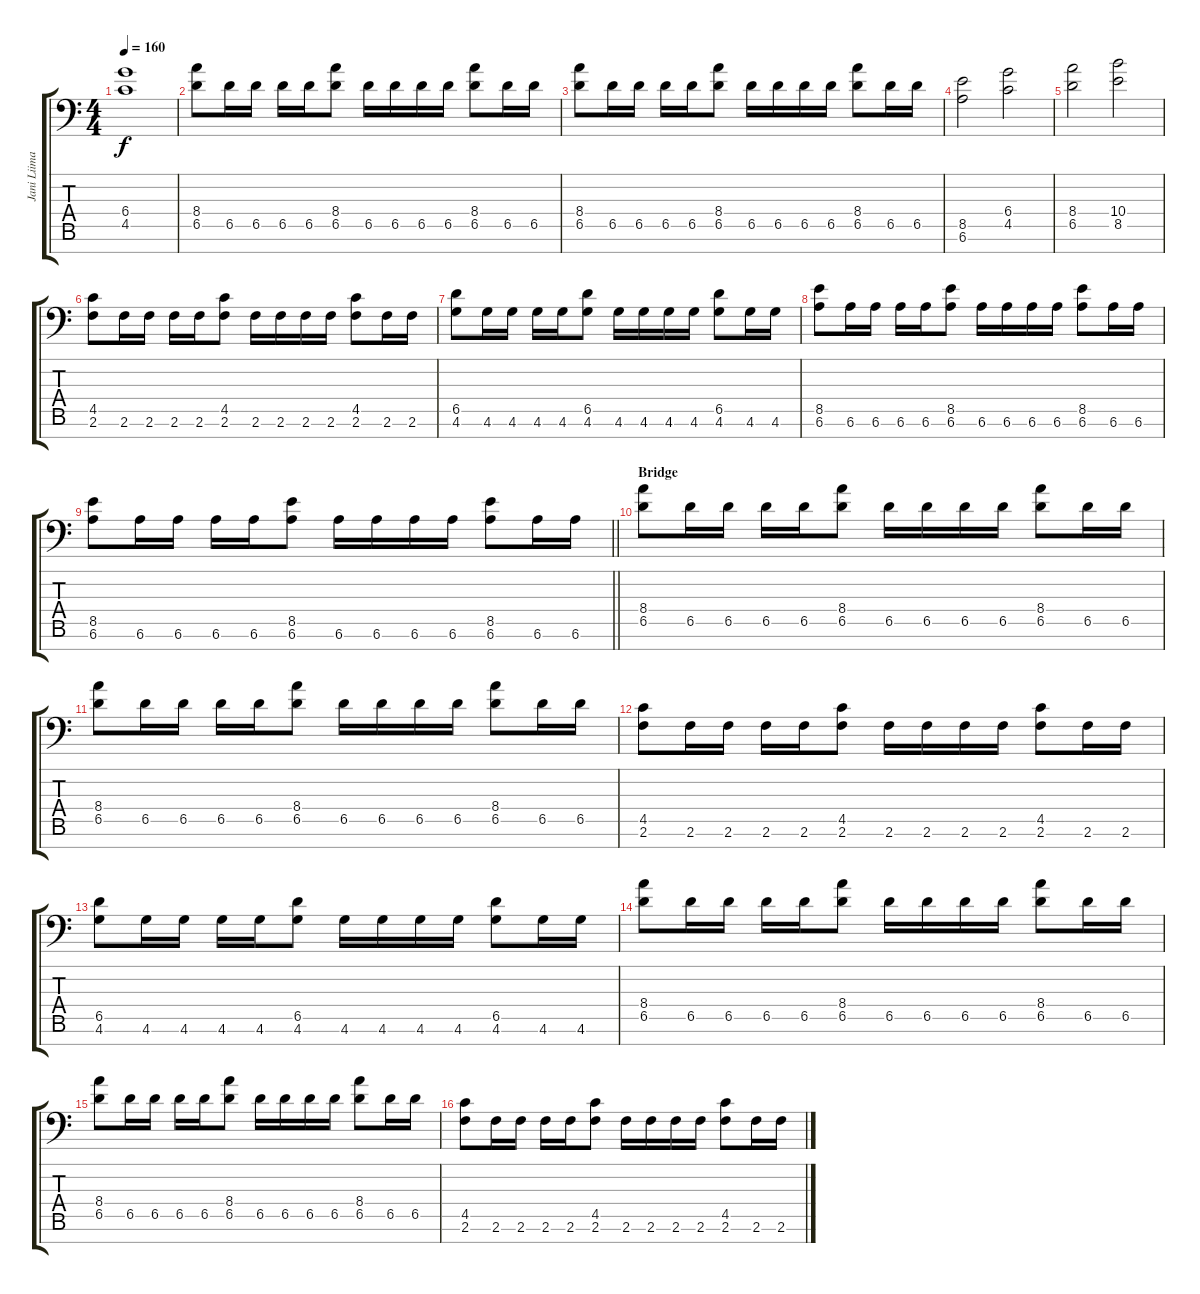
\track ("Jani Liimatainen" "Jani Liima") {instrument overdrivenguitar}
\staff {score tabs}
\tuning (Eb4 Bb3 Gb3 Db3 Ab2 Eb2 Bb1) {hide}
\ts (4 4)
\tempo 160
\clef f4
\ks c
(6.4 4.5).1{dy f} |
(8.4 6.5).8 6.5.16 6.5.16 6.5.16 6.5.16 (8.4 6.5).8 6.5.16 6.5.16 6.5.16 6.5.16 (8.4 6.5).8 6.5.16 6.5.16 |
(8.4 6.5).8 6.5.16 6.5.16 6.5.16 6.5.16 (8.4 6.5).8 6.5.16 6.5.16 6.5.16 6.5.16 (8.4 6.5).8 6.5.16 6.5.16 |
(8.5 6.6).2 (6.4 4.5).2 |
(8.4 6.5).2 (10.4 8.5).2 |
(4.5 2.6).8 2.6.16 2.6.16 2.6.16 2.6.16 (4.5 2.6).8 2.6.16 2.6.16 2.6.16 2.6.16 (4.5 2.6).8 2.6.16 2.6.16 |
(6.5 4.6).8 4.6.16 4.6.16 4.6.16 4.6.16 (6.5 4.6).8 4.6.16 4.6.16 4.6.16 4.6.16 (6.5 4.6).8 4.6.16 4.6.16 |
(8.5 6.6).8 6.6.16 6.6.16 6.6.16 6.6.16 (8.5 6.6).8 6.6.16 6.6.16 6.6.16 6.6.16 (8.5 6.6).8 6.6.16 6.6.16 |
\barLineRight lightlight
(8.5 6.6).8 6.6.16 6.6.16 6.6.16 6.6.16 (8.5 6.6).8 6.6.16 6.6.16 6.6.16 6.6.16 (8.5 6.6).8 6.6.16 6.6.16 |
\section ("" "Bridge")
(8.4 6.5).8 6.5.16 6.5.16 6.5.16 6.5.16 (8.4 6.5).8 6.5.16 6.5.16 6.5.16 6.5.16 (8.4 6.5).8 6.5.16 6.5.16 |
(8.4 6.5).8 6.5.16 6.5.16 6.5.16 6.5.16 (8.4 6.5).8 6.5.16 6.5.16 6.5.16 6.5.16 (8.4 6.5).8 6.5.16 6.5.16 |
(4.5 2.6).8 2.6.16 2.6.16 2.6.16 2.6.16 (4.5 2.6).8 2.6.16 2.6.16 2.6.16 2.6.16 (4.5 2.6).8 2.6.16 2.6.16 |
(6.5 4.6).8 4.6.16 4.6.16 4.6.16 4.6.16 (6.5 4.6).8 4.6.16 4.6.16 4.6.16 4.6.16 (6.5 4.6).8 4.6.16 4.6.16 |
(8.4 6.5).8 6.5.16 6.5.16 6.5.16 6.5.16 (8.4 6.5).8 6.5.16 6.5.16 6.5.16 6.5.16 (8.4 6.5).8 6.5.16 6.5.16 |
(8.4 6.5).8 6.5.16 6.5.16 6.5.16 6.5.16 (8.4 6.5).8 6.5.16 6.5.16 6.5.16 6.5.16 (8.4 6.5).8 6.5.16 6.5.16 |
(4.5 2.6).8 2.6.16 2.6.16 2.6.16 2.6.16 (4.5 2.6).8 2.6.16 2.6.16 2.6.16 2.6.16 (4.5 2.6).8 2.6.16 2.6.16
